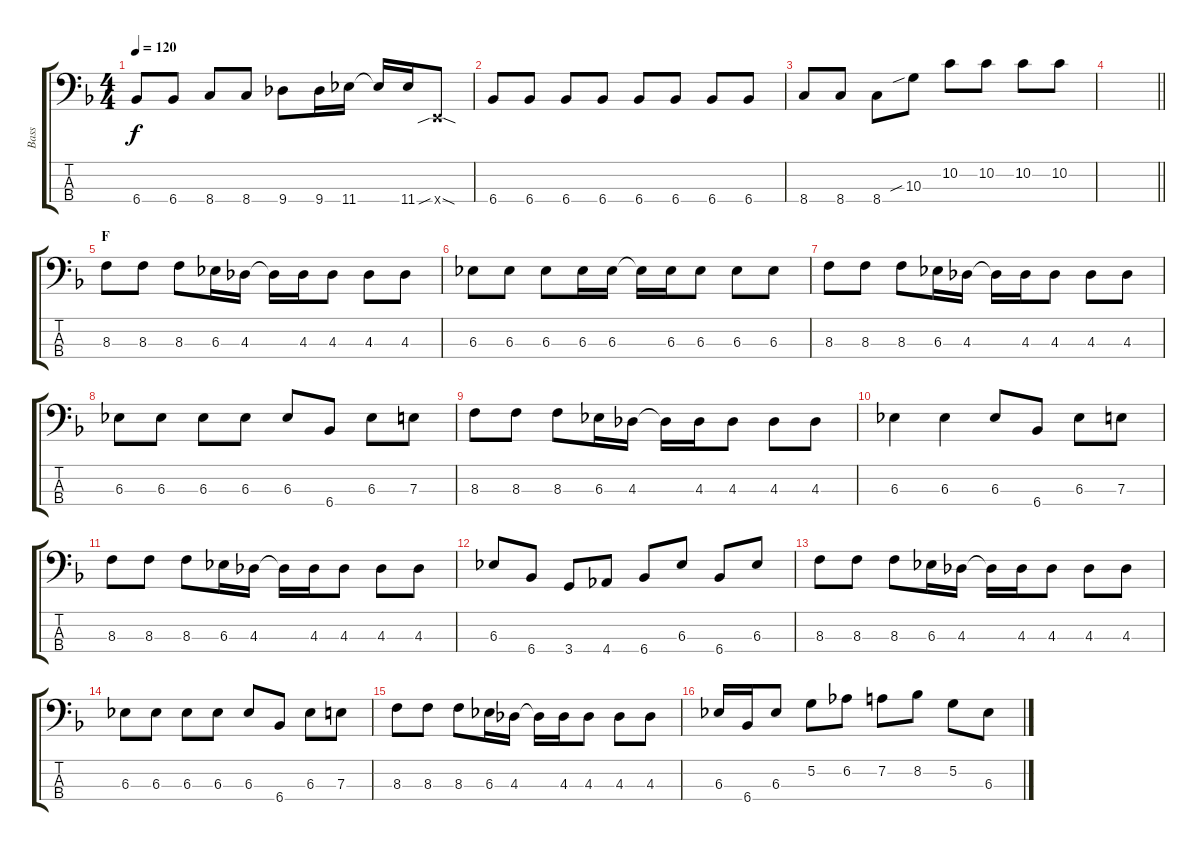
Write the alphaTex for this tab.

\track ("Bass" "Bass") {instrument electricbassfinger}
\staff {score tabs}
\tuning (G2 D2 A1 E1) {hide}
\ts (4 4)
\tempo 120
\clef f4
\ks f
6.4.8{dy f} 6.4.8 8.4.8 8.4.8 9.4.8 9.4.16 11.4.16 11.4{t}.16 11.4.16 0.4{sib sod x}.8 |
6.4.8 6.4.8 6.4.8 6.4.8 6.4.8 6.4.8 6.4.8 6.4.8 |
8.4.8 8.4.8 8.4.8 10.3{sib}.8 10.2.8 10.2.8 10.2.8 10.2.8 |
\barLineRight lightlight
|
\section ("" "F")
8.3.8 8.3.8 8.3.8 6.3.16 4.3.16 4.3{t}.16 4.3.16 4.3.8 4.3.8 4.3.8 |
6.3.8 6.3.8 6.3.8 6.3.16 6.3.16 6.3{t}.16 6.3.16 6.3.8 6.3.8 6.3.8 |
8.3.8 8.3.8 8.3.8 6.3.16 4.3.16 4.3{t}.16 4.3.16 4.3.8 4.3.8 4.3.8 |
6.3.8 6.3.8 6.3.8 6.3.8 6.3.8 6.4.8 6.3.8 7.3.8 |
8.3.8 8.3.8 8.3.8 6.3.16 4.3.16 4.3{t}.16 4.3.16 4.3.8 4.3.8 4.3.8 |
6.3.4 6.3.4 6.3.8 6.4.8 6.3.8 7.3.8 |
8.3.8 8.3.8 8.3.8 6.3.16 4.3.16 4.3{t}.16 4.3.16 4.3.8 4.3.8 4.3.8 |
6.3.8 6.4.8 3.4.8 4.4.8 6.4.8 6.3.8 6.4.8 6.3.8 |
8.3.8 8.3.8 8.3.8 6.3.16 4.3.16 4.3{t}.16 4.3.16 4.3.8 4.3.8 4.3.8 |
6.3.8 6.3.8 6.3.8 6.3.8 6.3.8 6.4.8 6.3.8 7.3.8 |
8.3.8 8.3.8 8.3.8 6.3.16 4.3.16 4.3{t}.16 4.3.16 4.3.8 4.3.8 4.3.8 |
6.3.16 6.4.16 6.3.8 5.2.8 6.2.8 7.2.8 8.2.8 5.2.8 6.3.8
